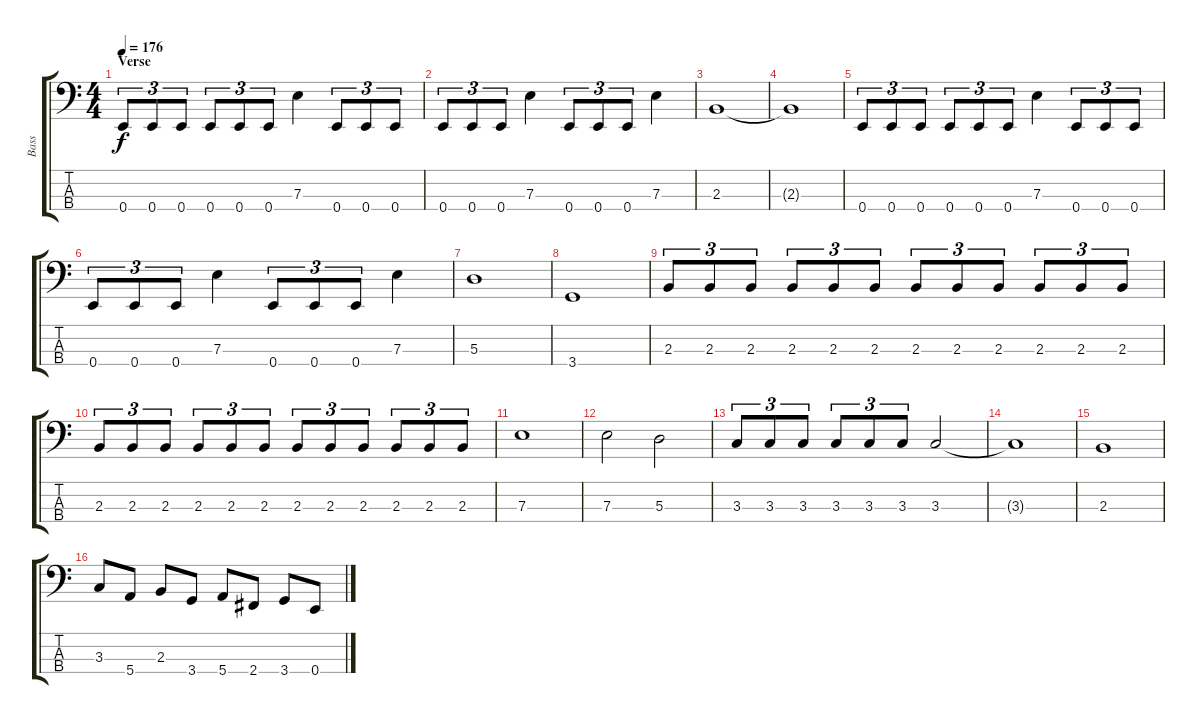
\track ("Bass" "Bass") {instrument electricbassfinger}
\staff {score tabs}
\tuning (G2 D2 A1 E1) {hide}
\ts (4 4)
\section ("" "Verse")
\tempo 176
\clef f4
\ks c
0.4.8{tu (3 2) dy f} 0.4.8{tu (3 2)} 0.4.8{tu (3 2)} 0.4.8{tu (3 2)} 0.4.8{tu (3 2)} 0.4.8{tu (3 2)} 7.3.4 0.4.8{tu (3 2)} 0.4.8{tu (3 2)} 0.4.8{tu (3 2)} |
0.4.8{tu (3 2)} 0.4.8{tu (3 2)} 0.4.8{tu (3 2)} 7.3.4 0.4.8{tu (3 2)} 0.4.8{tu (3 2)} 0.4.8{tu (3 2)} 7.3.4 |
2.3.1 |
2.3{t}.1 |
0.4.8{tu (3 2)} 0.4.8{tu (3 2)} 0.4.8{tu (3 2)} 0.4.8{tu (3 2)} 0.4.8{tu (3 2)} 0.4.8{tu (3 2)} 7.3.4 0.4.8{tu (3 2)} 0.4.8{tu (3 2)} 0.4.8{tu (3 2)} |
0.4.8{tu (3 2)} 0.4.8{tu (3 2)} 0.4.8{tu (3 2)} 7.3.4 0.4.8{tu (3 2)} 0.4.8{tu (3 2)} 0.4.8{tu (3 2)} 7.3.4 |
5.3.1 |
3.4.1 |
2.3.8{tu (3 2)} 2.3.8{tu (3 2)} 2.3.8{tu (3 2)} 2.3.8{tu (3 2)} 2.3.8{tu (3 2)} 2.3.8{tu (3 2)} 2.3.8{tu (3 2)} 2.3.8{tu (3 2)} 2.3.8{tu (3 2)} 2.3.8{tu (3 2)} 2.3.8{tu (3 2)} 2.3.8{tu (3 2)} |
2.3.8{tu (3 2)} 2.3.8{tu (3 2)} 2.3.8{tu (3 2)} 2.3.8{tu (3 2)} 2.3.8{tu (3 2)} 2.3.8{tu (3 2)} 2.3.8{tu (3 2)} 2.3.8{tu (3 2)} 2.3.8{tu (3 2)} 2.3.8{tu (3 2)} 2.3.8{tu (3 2)} 2.3.8{tu (3 2)} |
7.3.1 |
7.3.2 5.3.2 |
3.3.8{tu (3 2)} 3.3.8{tu (3 2)} 3.3.8{tu (3 2)} 3.3.8{tu (3 2)} 3.3.8{tu (3 2)} 3.3.8{tu (3 2)} 3.3.2 |
3.3{t}.1 |
2.3.1 |
3.3.8 5.4.8 2.3.8 3.4.8 5.4.8 2.4.8 3.4.8 0.4.8
